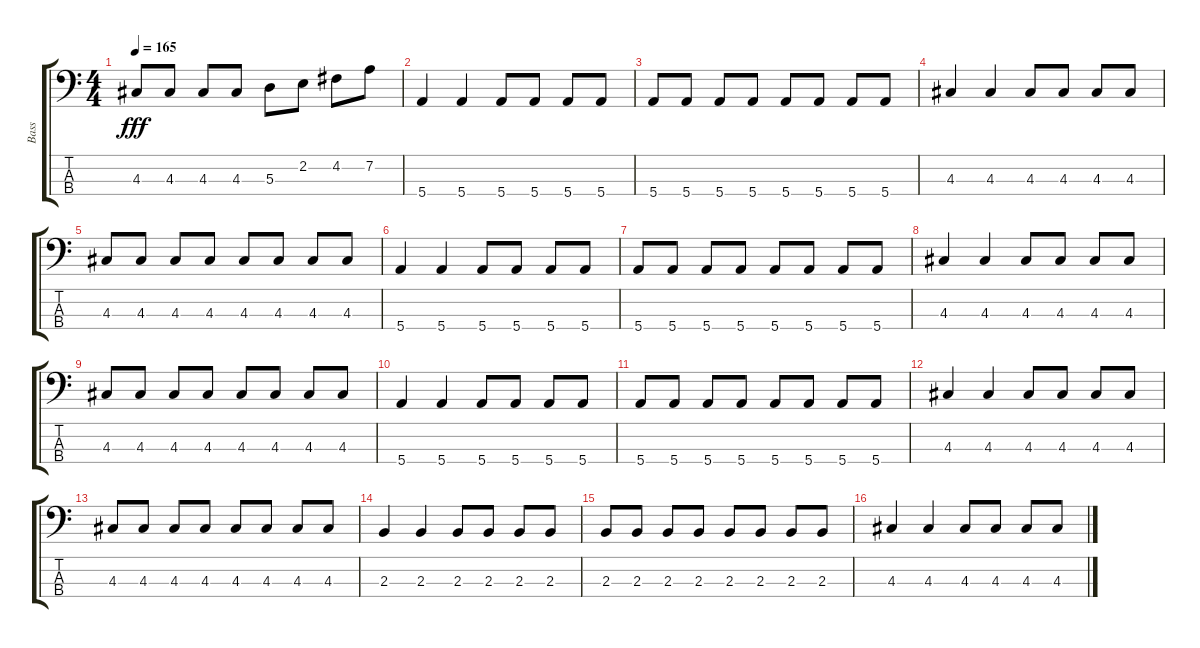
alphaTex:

\track ("Bass" "Bass") {instrument electricbassfinger}
\staff {score tabs}
\tuning (G2 D2 A1 E1) {hide}
\ts (4 4)
\tempo 165
\clef f4
\ks c
4.3{t}.8{dy fff} 4.3.8 4.3.8 4.3.8 5.3.8 2.2.8 4.2.8 7.2.8 |
5.4.4 5.4.4 5.4.8 5.4.8 5.4.8 5.4.8 |
5.4.8 5.4.8 5.4.8 5.4.8 5.4.8 5.4.8 5.4.8 5.4.8 |
4.3.4 4.3.4 4.3.8 4.3.8 4.3.8 4.3.8 |
4.3.8 4.3.8 4.3.8 4.3.8 4.3.8 4.3.8 4.3.8 4.3.8 |
5.4.4 5.4.4 5.4.8 5.4.8 5.4.8 5.4.8 |
5.4.8 5.4.8 5.4.8 5.4.8 5.4.8 5.4.8 5.4.8 5.4.8 |
4.3.4 4.3.4 4.3.8 4.3.8 4.3.8 4.3.8 |
4.3.8 4.3.8 4.3.8 4.3.8 4.3.8 4.3.8 4.3.8 4.3.8 |
5.4.4 5.4.4 5.4.8 5.4.8 5.4.8 5.4.8 |
5.4.8 5.4.8 5.4.8 5.4.8 5.4.8 5.4.8 5.4.8 5.4.8 |
4.3.4 4.3.4 4.3.8 4.3.8 4.3.8 4.3.8 |
4.3.8 4.3.8 4.3.8 4.3.8 4.3.8 4.3.8 4.3.8 4.3.8 |
2.3.4 2.3.4 2.3.8 2.3.8 2.3.8 2.3.8 |
2.3.8 2.3.8 2.3.8 2.3.8 2.3.8 2.3.8 2.3.8 2.3.8 |
4.3.4 4.3.4 4.3.8 4.3.8 4.3.8 4.3.8
